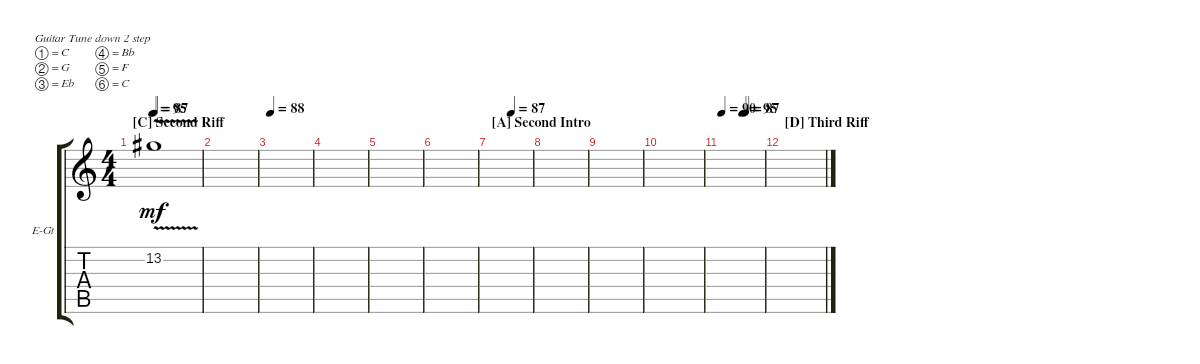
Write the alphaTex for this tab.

\defaultSystemsLayout 4
\bracketExtendMode groupsimilarinstruments
\firstSystemTrackNameOrientation horizontal
\otherSystemsTrackNameOrientation horizontal
\track ("Distortion Guitar 2" "E-Gt") {instrument distortionguitar}
\staff {score tabs}
\tuning (C4 G3 Eb3 Bb2 F2 C2)
\ts (4 4)
\section ("C" "Second Riff")
\tempo 95
\tempo (87 0.03125)
\clef g2
\ks c
13.2{v}.1{dy mf} |
|
\tempo 88
|
|
|
|
\section ("A" "Second Intro")
\tempo (87 0.5)
|
|
|
|
\tempo 90
\tempo (95 0.5)
\tempo (87 0.5625)
|
\section ("D" "Third Riff")
